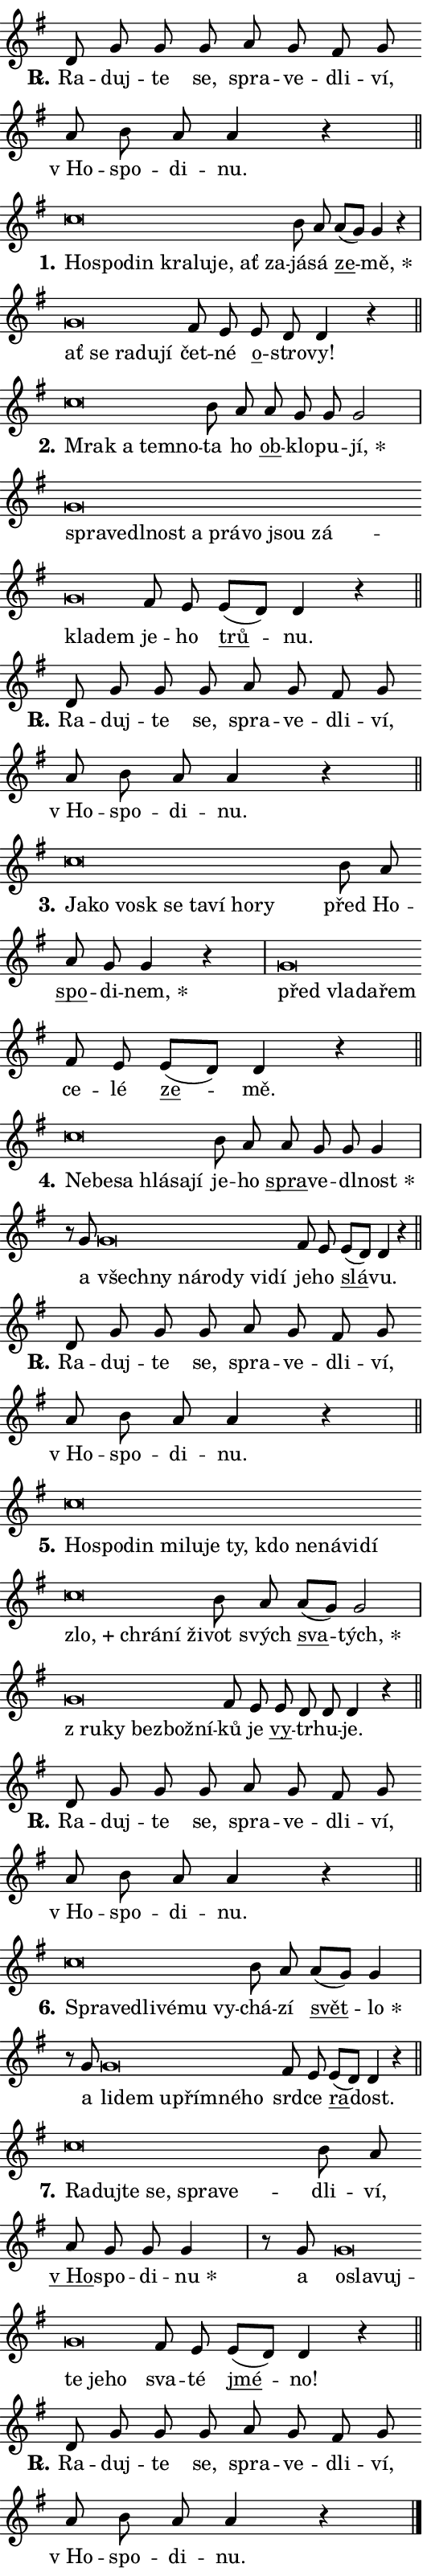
\version "2.24.0"
\header { tagline = "" }
\paper {
  indent = 0\cm
  top-margin = 0\cm
  right-margin = 0.13\cm % to fit lyric hyphens
  bottom-margin = 0\cm
  left-margin = 0\cm
  paper-width = 9\cm
  page-breaking = #ly:one-page-breaking
  system-system-spacing.basic-distance = #11
  score-system-spacing.basic-distance = #11
  ragged-last = ##f
}


%% Author: Thomas Morley
%% https://lists.gnu.org/archive/html/lilypond-user/2020-05/msg00002.html
#(define (line-position grob)
"Returns position of @var[grob} in current system:
   @code{'start}, if at first time-step
   @code{'end}, if at last time-step
   @code{'middle} otherwise
"
  (let* ((col (ly:item-get-column grob))
         (ln (ly:grob-object col 'left-neighbor))
         (rn (ly:grob-object col 'right-neighbor))
         (col-to-check-left (if (ly:grob? ln) ln col))
         (col-to-check-right (if (ly:grob? rn) rn col))
         (break-dir-left
           (and
             (ly:grob-property col-to-check-left 'non-musical #f)
             (ly:item-break-dir col-to-check-left)))
         (break-dir-right
           (and
             (ly:grob-property col-to-check-right 'non-musical #f)
             (ly:item-break-dir col-to-check-right))))
        (cond ((eqv? 1 break-dir-left) 'start)
              ((eqv? -1 break-dir-right) 'end)
              (else 'middle))))

#(define (tranparent-at-line-position vctor)
  (lambda (grob)
  "Relying on @code{line-position} select the relevant enry from @var{vctor}.
Used to determine transparency,"
    (case (line-position grob)
      ((end) (not (vector-ref vctor 0)))
      ((middle) (not (vector-ref vctor 1)))
      ((start) (not (vector-ref vctor 2))))))

noteHeadBreakVisibility =
#(define-music-function (break-visibility)(vector?)
"Makes @code{NoteHead}s transparent relying on @var{break-visibility}"
#{
  \override NoteHead.transparent =
    #(tranparent-at-line-position break-visibility)
#})

#(define delete-ledgers-for-transparent-note-heads
  (lambda (grob)
    "Reads whether a @code{NoteHead} is transparent.
If so this @code{NoteHead} is removed from @code{'note-heads} from
@var{grob}, which is supposed to be @code{LedgerLineSpanner}.
As a result ledgers are not printed for this @code{NoteHead}"
    (let* ((nhds-array (ly:grob-object grob 'note-heads))
           (nhds-list
             (if (ly:grob-array? nhds-array)
                 (ly:grob-array->list nhds-array)
                 '()))
           ;; Relies on the transparent-property being done before
           ;; Staff.LedgerLineSpanner.after-line-breaking is executed.
           ;; This is fragile ...
           (to-keep
             (remove
               (lambda (nhd)
                 (ly:grob-property nhd 'transparent #f))
               nhds-list)))
      ;; TODO find a better method to iterate over grob-arrays, similiar
      ;; to filter/remove etc for lists
      ;; For now rebuilt from scratch
      (set! (ly:grob-object grob 'note-heads)  '())
      (for-each
        (lambda (nhd)
          (ly:pointer-group-interface::add-grob grob 'note-heads nhd))
        to-keep))))

squashNotes = {
  \override NoteHead.X-extent = #'(-0.2 . 0.2)
  \override NoteHead.Y-extent = #'(-0.75 . 0)
  \override NoteHead.stencil =
    #(lambda (grob)
       (let ((pos (ly:grob-property grob 'staff-position)))
         (begin
           (if (< pos -7) (display "ERROR: Lower brevis then expected\n") (display ""))
           (if (<= pos -6) ly:text-interface::print ly:note-head::print))))
}
unSquashNotes = {
  \revert NoteHead.X-extent
  \revert NoteHead.Y-extent
  \revert NoteHead.stencil
}

hideNotes = \noteHeadBreakVisibility #begin-of-line-visible
unHideNotes = \noteHeadBreakVisibility #all-visible

% work-around for resetting accidentals
% https://lilypond.org/doc/v2.23/Documentation/notation/displaying-rhythms#unmetered-music
cadenzaMeasure = {
  \cadenzaOff
  \partial 1024 s1024
  \cadenzaOn
}

#(define-markup-command (accent layout props text) (markup?)
  "Underline accented syllable"
  (interpret-markup layout props
    #{\markup \override #'(offset . 4.3) \underline { #text }#}))

responsum = \markup \concat {
  "R" \hspace #-1.05 \path #0.1 #'((moveto 0 0.07) (lineto 0.9 0.8)) \hspace #0.05 "."
}

spaceSize = #0.6828661417322834 % exact space size for TeX Gyre Schola

\layout {
  \context {
    \Staff
    \remove "Time_signature_engraver"
    \override LedgerLineSpanner.after-line-breaking = #delete-ledgers-for-transparent-note-heads
  }
  \context {
    \Lyrics {
      \override LyricSpace.minimum-distance = \spaceSize
      \override LyricText.font-name = #"TeX Gyre Schola"
      \override LyricText.font-size = 1
      \override StanzaNumber.font-name = #"TeX Gyre Schola Bold"
      \override StanzaNumber.font-size = 1
    }
  }
  \context {
    \Score 
    \override NoteHead.text =
      #(lambda (grob) 
        (let ((pos (ly:grob-property grob 'staff-position)))
          #{\markup {
            \combine
              \halign #-0.55 \raise #(if (= pos -6) 0 0.5) \override #'(thickness . 2) \draw-line #'(3.2 . 0)
              \musicglyph "noteheads.sM1"
          }#}))
  }
}

% magnetic-lyrics.ily
%
%   written by
%     Jean Abou Samra <jean@abou-samra.fr>
%     Werner Lemberg <wl@gnu.org>
%
%   adapted by
%     Jiri Hon <jiri.hon@gmail.com>
%
% Version 2022-Apr-15

% https://www.mail-archive.com/lilypond-user@gnu.org/msg149350.html

#(define (Left_hyphen_pointer_engraver context)
   "Collect syllable-hyphen-syllable occurrences in lyrics and store
them in properties.  This engraver only looks to the left.  For
example, if the lyrics input is @code{foo -- bar}, it does the
following.

@itemize @bullet
@item
Set the @code{text} property of the @code{LyricHyphen} grob between
@q{foo} and @q{bar} to @code{foo}.

@item
Set the @code{left-hyphen} property of the @code{LyricText} grob with
text @q{foo} to the @code{LyricHyphen} grob between @q{foo} and
@q{bar}.
@end itemize

Use this auxiliary engraver in combination with the
@code{lyric-@/text::@/apply-@/magnetic-@/offset!} hook."
   (let ((hyphen #f)
         (text #f))
     (make-engraver
      (acknowledgers
       ((lyric-syllable-interface engraver grob source-engraver)
        (set! text grob)))
      (end-acknowledgers
       ((lyric-hyphen-interface engraver grob source-engraver)
        ;(when (not (grob::has-interface grob 'lyric-space-interface))
          (set! hyphen grob)));)
      ((stop-translation-timestep engraver)
       (when (and text hyphen)
         (ly:grob-set-object! text 'left-hyphen hyphen))
       (set! text #f)
       (set! hyphen #f)))))

#(define (lyric-text::apply-magnetic-offset! grob)
   "If the space between two syllables is less than the value in
property @code{LyricText@/.details@/.squash-threshold}, move the right
syllable to the left so that it gets concatenated with the left
syllable.

Use this function as a hook for
@code{LyricText@/.after-@/line-@/breaking} if the
@code{Left_@/hyphen_@/pointer_@/engraver} is active."
   (let ((hyphen (ly:grob-object grob 'left-hyphen #f)))
     (when hyphen
       (let ((left-text (ly:spanner-bound hyphen LEFT)))
         (when (grob::has-interface left-text 'lyric-syllable-interface)
           (let* ((common (ly:grob-common-refpoint grob left-text X))
                  (this-x-ext (ly:grob-extent grob common X))
                  (left-x-ext
                   (begin
                     ;; Trigger magnetism for left-text.
                     (ly:grob-property left-text 'after-line-breaking)
                     (ly:grob-extent left-text common X)))
                  ;; `delta` is the gap width between two syllables.
                  (delta (- (interval-start this-x-ext)
                            (interval-end left-x-ext)))
                  (details (ly:grob-property grob 'details))
                  (threshold (assoc-get 'squash-threshold details 0.2)))
             (when (< delta threshold)
               (let* (;; We have to manipulate the input text so that
                      ;; ligatures crossing syllable boundaries are not
                      ;; disabled.  For languages based on the Latin
                      ;; script this is essentially a beautification.
                      ;; However, for non-Western scripts it can be a
                      ;; necessity.
                      (lt (ly:grob-property left-text 'text))
                      (rt (ly:grob-property grob 'text))
                      (is-space (grob::has-interface hyphen 'lyric-space-interface))
                      (space (if is-space " " ""))
                      (extra-delta (if is-space spaceSize 0))
                      ;; Append new syllable.
                      (ltrt-space (if (and (string? lt) (string? rt))
                                (string-append lt space rt)
                                (make-concat-markup (list lt space rt))))
                      ;; Right-align `ltrt` to the right side.
                      (ltrt-space-markup (grob-interpret-markup
                               grob
                               (make-translate-markup
                                (cons (interval-length this-x-ext) 0)
                                (make-right-align-markup ltrt-space)))))
                 (begin
                   ;; Don't print `left-text`.
                   (ly:grob-set-property! left-text 'stencil #f)
                   ;; Set text and stencil (which holds all collected
                   ;; syllables so far) and shift it to the left.
                   (ly:grob-set-property! grob 'text ltrt-space)
                   (ly:grob-set-property! grob 'stencil ltrt-space-markup)
                   (ly:grob-translate-axis! grob (- (- delta extra-delta)) X))))))))))


#(define (lyric-hyphen::displace-bounds-first grob)
   ;; Make very sure this callback isn't triggered too early.
   (let ((left (ly:spanner-bound grob LEFT))
         (right (ly:spanner-bound grob RIGHT)))
     (ly:grob-property left 'after-line-breaking)
     (ly:grob-property right 'after-line-breaking)
     (ly:lyric-hyphen::print grob)))

squashThreshold = #0.4

\layout {
  \context {
    \Lyrics
    \consists #Left_hyphen_pointer_engraver
    \override LyricText.after-line-breaking =
      #lyric-text::apply-magnetic-offset!
    \override LyricHyphen.stencil = #lyric-hyphen::displace-bounds-first
    \override LyricText.details.squash-threshold = \squashThreshold
    \override LyricHyphen.minimum-distance = 0
    \override LyricHyphen.minimum-length = \squashThreshold
  }
}

squashText = \override LyricText.details.squash-threshold = 9999
unSquashText = \override LyricText.details.squash-threshold = \squashThreshold

leftText = \override LyricText.self-alignment-X = #LEFT
unLeftText = \revert LyricText.self-alignment-X

starOffset = #(lambda (grob) 
                (let ((x_offset (ly:self-alignment-interface::aligned-on-x-parent grob)))
                  (if (= x_offset 0) 0 (+ x_offset 1.2))))

star = #(define-music-function (syllable)(string?)
"Append star separator at the end of a syllable"
#{
  \once \override LyricText.X-offset = #starOffset
  \lyricmode { \markup {
    #syllable
    \override #'((font-name . "TeX Gyre Schola Bold")) \hspace #0.2 \lower #0.65 \larger "*"
  } }
#})

starAccent = #(define-music-function (syllable)(string?)
"Append star separator at the end of a syllable and make accent"
#{
  \once \override LyricText.X-offset = #starOffset
  \lyricmode { \markup {
    \accent #syllable
    \override #'((font-name . "TeX Gyre Schola Bold")) \hspace #0.2 \lower #0.65 \larger "*"
  } }
#})

breath = #(define-music-function (syllable)(string?)
"Append breathing indicator at the end of a syllable"
#{
  \lyricmode { \markup { #syllable "+" } }
#})

optionalBreath = #(define-music-function (syllable)(string?)
"Append optional breathing indicator at the end of a syllable"
#{
  \lyricmode { \markup { #syllable "(+)" } }
#})


\score {
    <<
        \new Voice = "melody" { \cadenzaOn \key g \major \relative { d'8 g g g a g \bar "" fis g \bar "" a b a a4 r \cadenzaMeasure \bar "||" \break } }
        \new Lyrics \lyricsto "melody" { \lyricmode { \set stanza = \responsum
Ra -- duj -- te se, spra -- ve -- dli -- ví, "v Ho" -- spo -- di -- nu. } }
    >>
    \layout {}
}

\score {
    <<
        \new Voice = "melody" { \cadenzaOn \key g \major \relative { \squashNotes c''\breve*1/16 \hideNotes \breve*1/16 \bar "" \breve*1/16 \bar "" \breve*1/16 \bar "" \breve*1/16 \bar "" \breve*1/16 \bar "" \breve*1/16 \breve*1/16 \bar "" \unHideNotes \unSquashNotes b8 a \bar "" a[( g)] g4 r \cadenzaMeasure \bar "|" \squashNotes g\breve*1/16 \hideNotes \breve*1/16 \bar "" \breve*1/16 \bar "" \breve*1/16 \breve*1/16 \bar "" \unHideNotes \unSquashNotes fis8 e \bar "" e d d4 r \cadenzaMeasure \bar "||" \break } }
        \new Lyrics \lyricsto "melody" { \lyricmode { \set stanza = "1."
\leftText Ho -- \squashText spo -- din kra -- lu -- je, ať za -- \unLeftText \unSquashText já -- sá \markup \accent ze -- \star mě, \leftText ať \squashText se ra -- du -- jí \unLeftText \unSquashText čet -- né \markup \accent o -- stro -- vy! } }
    >>
    \layout {}
}

\score {
    <<
        \new Voice = "melody" { \cadenzaOn \key g \major \relative { \squashNotes c''\breve*1/16 \hideNotes \breve*1/16 \bar "" \breve*1/16 \breve*1/16 \bar "" \unHideNotes \unSquashNotes b8 a \bar "" a g g g2 \cadenzaMeasure \bar "|" \squashNotes g\breve*1/16 \hideNotes \breve*1/16 \bar "" \breve*1/16 \bar "" \breve*1/16 \bar "" \breve*1/16 \bar "" \breve*1/16 \bar "" \breve*1/16 \bar "" \breve*1/16 \bar "" \breve*1/16 \bar "" \breve*1/16 \breve*1/16 \bar "" \unHideNotes \unSquashNotes fis8 e \bar "" e[( d)] d4 r \cadenzaMeasure \bar "||" \break } }
        \new Lyrics \lyricsto "melody" { \lyricmode { \set stanza = "2."
\leftText Mrak \squashText a tem -- no -- \unLeftText \unSquashText ta ho \markup \accent ob -- klo -- pu -- \star jí, \leftText spra -- \squashText ve -- dl -- nost a prá -- vo jsou zá -- kla -- dem \unLeftText \unSquashText je -- ho \markup \accent trů -- nu. } }
    >>
    \layout {}
}

\score {
    <<
        \new Voice = "melody" { \cadenzaOn \key g \major \relative { d'8 g g g a g \bar "" fis g \bar "" a b a a4 r \cadenzaMeasure \bar "||" \break } }
        \new Lyrics \lyricsto "melody" { \lyricmode { \set stanza = \responsum
Ra -- duj -- te se, spra -- ve -- dli -- ví, "v Ho" -- spo -- di -- nu. } }
    >>
    \layout {}
}

\score {
    <<
        \new Voice = "melody" { \cadenzaOn \key g \major \relative { \squashNotes c''\breve*1/16 \hideNotes \breve*1/16 \bar "" \breve*1/16 \bar "" \breve*1/16 \bar "" \breve*1/16 \bar "" \breve*1/16 \bar "" \breve*1/16 \breve*1/16 \bar "" \unHideNotes \unSquashNotes b8 a \bar "" a g g4 r \cadenzaMeasure \bar "|" \squashNotes g\breve*1/16 \hideNotes \breve*1/16 \bar "" \breve*1/16 \breve*1/16 \bar "" \unHideNotes \unSquashNotes fis8 e \bar "" e[( d)] d4 r \cadenzaMeasure \bar "||" \break } }
        \new Lyrics \lyricsto "melody" { \lyricmode { \set stanza = "3."
\leftText Ja -- \squashText ko vosk se ta -- ví ho -- ry \unLeftText \unSquashText před Ho -- \markup \accent spo -- di -- \star nem, \leftText před \squashText vla -- da -- řem \unLeftText \unSquashText ce -- lé \markup \accent ze -- mě. } }
    >>
    \layout {}
}

\score {
    <<
        \new Voice = "melody" { \cadenzaOn \key g \major \relative { \squashNotes c''\breve*1/16 \hideNotes \breve*1/16 \bar "" \breve*1/16 \bar "" \breve*1/16 \bar "" \breve*1/16 \breve*1/16 \bar "" \unHideNotes \unSquashNotes b8 a \bar "" a g g g4 \cadenzaMeasure \bar "|" r8 g8 \squashNotes g\breve*1/16 \hideNotes \breve*1/16 \bar "" \breve*1/16 \bar "" \breve*1/16 \bar "" \breve*1/16 \bar "" \breve*1/16 \breve*1/16 \bar "" \unHideNotes \unSquashNotes fis8 e \bar "" e[( d)] d4 r \cadenzaMeasure \bar "||" \break } }
        \new Lyrics \lyricsto "melody" { \lyricmode { \set stanza = "4."
\leftText Ne -- \squashText be -- sa hlá -- sa -- jí \unLeftText \unSquashText je -- ho \markup \accent spra -- ve -- dl -- \star nost a \leftText všech -- \squashText ny ná -- ro -- dy vi -- dí \unLeftText \unSquashText je -- ho \markup \accent slá -- vu. } }
    >>
    \layout {}
}

\score {
    <<
        \new Voice = "melody" { \cadenzaOn \key g \major \relative { d'8 g g g a g \bar "" fis g \bar "" a b a a4 r \cadenzaMeasure \bar "||" \break } }
        \new Lyrics \lyricsto "melody" { \lyricmode { \set stanza = \responsum
Ra -- duj -- te se, spra -- ve -- dli -- ví, "v Ho" -- spo -- di -- nu. } }
    >>
    \layout {}
}

\score {
    <<
        \new Voice = "melody" { \cadenzaOn \key g \major \relative { \squashNotes c''\breve*1/16 \hideNotes \breve*1/16 \bar "" \breve*1/16 \bar "" \breve*1/16 \bar "" \breve*1/16 \bar "" \breve*1/16 \bar "" \breve*1/16 \bar "" \breve*1/16 \bar "" \breve*1/16 \bar "" \breve*1/16 \bar "" \breve*1/16 \bar "" \breve*1/16 \bar "" \breve*1/16 \bar "" \breve*1/16 \bar "" \breve*1/16 \breve*1/16 \bar "" \unHideNotes \unSquashNotes b8 a \bar "" a[( g)] g2 \cadenzaMeasure \bar "|" \squashNotes g\breve*1/16 \hideNotes \breve*1/16 \bar "" \breve*1/16 \bar "" \breve*1/16 \breve*1/16 \bar "" \unHideNotes \unSquashNotes fis8 e \bar "" e d d d4 r \cadenzaMeasure \bar "||" \break } }
        \new Lyrics \lyricsto "melody" { \lyricmode { \set stanza = "5."
\leftText Ho -- \squashText spo -- din mi -- lu -- je ty, kdo ne -- ná -- vi -- dí \breath "zlo," chrá -- ní ži -- \unLeftText \unSquashText vot svých \markup \accent sva -- \star tých, \leftText "z ru" -- \squashText ky bez -- bož -- ní -- \unLeftText \unSquashText ků je \markup \accent vy -- tr -- hu -- je. } }
    >>
    \layout {}
}

\score {
    <<
        \new Voice = "melody" { \cadenzaOn \key g \major \relative { d'8 g g g a g \bar "" fis g \bar "" a b a a4 r \cadenzaMeasure \bar "||" \break } }
        \new Lyrics \lyricsto "melody" { \lyricmode { \set stanza = \responsum
Ra -- duj -- te se, spra -- ve -- dli -- ví, "v Ho" -- spo -- di -- nu. } }
    >>
    \layout {}
}

\score {
    <<
        \new Voice = "melody" { \cadenzaOn \key g \major \relative { \squashNotes c''\breve*1/16 \hideNotes \breve*1/16 \bar "" \breve*1/16 \bar "" \breve*1/16 \bar "" \breve*1/16 \breve*1/16 \bar "" \unHideNotes \unSquashNotes b8 a \bar "" a[( g)] g4 \cadenzaMeasure \bar "|" r8 g8 \squashNotes g\breve*1/16 \hideNotes \breve*1/16 \bar "" \breve*1/16 \bar "" \breve*1/16 \bar "" \breve*1/16 \breve*1/16 \bar "" \unHideNotes \unSquashNotes fis8 e \bar "" e[( d)] d4 r \cadenzaMeasure \bar "||" \break } }
        \new Lyrics \lyricsto "melody" { \lyricmode { \set stanza = "6."
\leftText Spra -- \squashText ve -- dli -- vé -- mu vy -- \unLeftText \unSquashText chá -- zí \markup \accent svět -- \star lo a \leftText li -- \squashText dem u -- přím -- né -- ho \unLeftText \unSquashText srd -- ce \markup \accent ra -- dost. } }
    >>
    \layout {}
}

\score {
    <<
        \new Voice = "melody" { \cadenzaOn \key g \major \relative { \squashNotes c''\breve*1/16 \hideNotes \breve*1/16 \bar "" \breve*1/16 \bar "" \breve*1/16 \bar "" \breve*1/16 \breve*1/16 \bar "" \unHideNotes \unSquashNotes b8 a \bar "" a g g g4 \cadenzaMeasure \bar "|" r8 g8 \squashNotes g\breve*1/16 \hideNotes \breve*1/16 \bar "" \breve*1/16 \bar "" \breve*1/16 \bar "" \breve*1/16 \breve*1/16 \bar "" \unHideNotes \unSquashNotes fis8 e \bar "" e[( d)] d4 r \cadenzaMeasure \bar "||" \break } }
        \new Lyrics \lyricsto "melody" { \lyricmode { \set stanza = "7."
\leftText Ra -- \squashText duj -- te se, spra -- ve -- \unLeftText \unSquashText dli -- ví, \markup \accent "v Ho" -- spo -- di -- \star nu a \leftText o -- \squashText sla -- vuj -- te je -- ho \unLeftText \unSquashText sva -- té \markup \accent jmé -- no! } }
    >>
    \layout {}
}

\score {
    <<
        \new Voice = "melody" { \cadenzaOn \key g \major \relative { d'8 g g g a g \bar "" fis g \bar "" a b a a4 r \cadenzaMeasure \bar "||" \break } \bar "|." }
        \new Lyrics \lyricsto "melody" { \lyricmode { \set stanza = \responsum
Ra -- duj -- te se, spra -- ve -- dli -- ví, "v Ho" -- spo -- di -- nu. } }
    >>
    \layout {}
}
